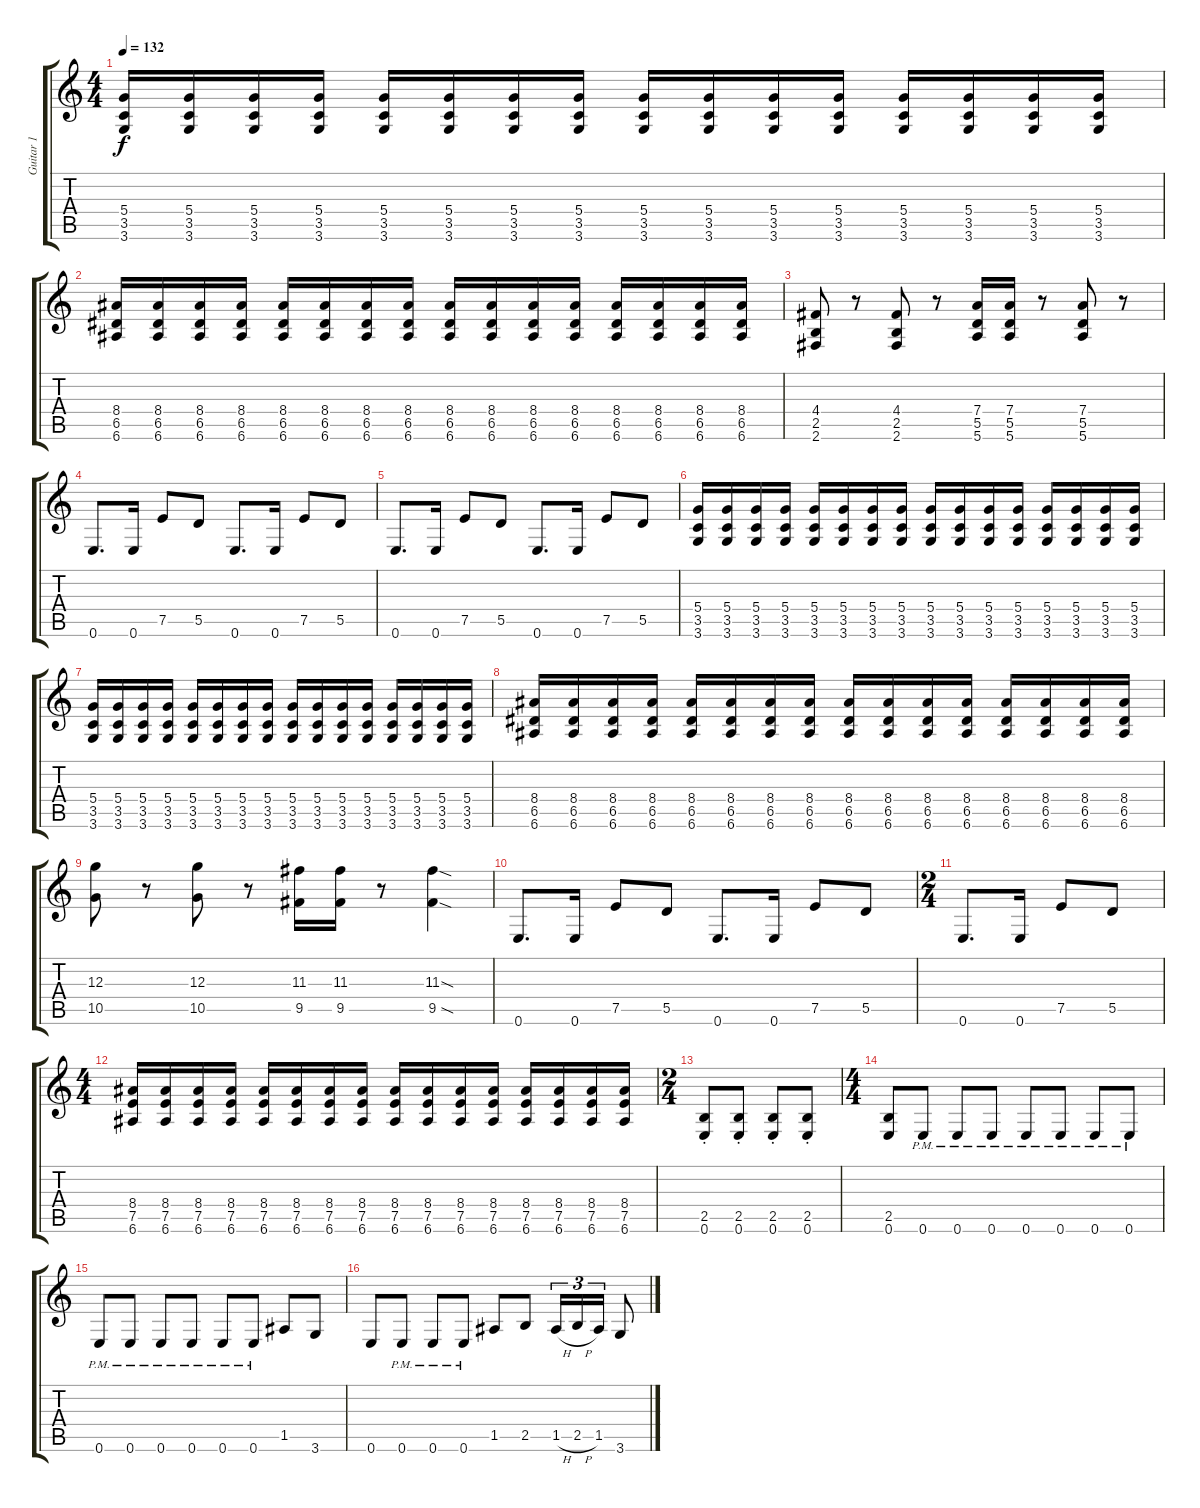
\track ("Guitar 1" "Guitar 1") {instrument distortionguitar}
\staff {score tabs}
\tuning (E4 B3 G3 D3 A2 E2) {hide}
\ts (4 4)
\tempo 132
\clef g2
\ks c
(5.4 3.5 3.6).16{dy f} (5.4 3.5 3.6).16 (5.4 3.5 3.6).16 (5.4 3.5 3.6).16 (5.4 3.5 3.6).16 (5.4 3.5 3.6).16 (5.4 3.5 3.6).16 (5.4 3.5 3.6).16 (5.4 3.5 3.6).16 (5.4 3.5 3.6).16 (5.4 3.5 3.6).16 (5.4 3.5 3.6).16 (5.4 3.5 3.6).16 (5.4 3.5 3.6).16 (5.4 3.5 3.6).16 (5.4 3.5 3.6).16 |
(8.4 6.5 6.6).16 (8.4 6.5 6.6).16 (8.4 6.5 6.6).16 (8.4 6.5 6.6).16 (8.4 6.5 6.6).16 (8.4 6.5 6.6).16 (8.4 6.5 6.6).16 (8.4 6.5 6.6).16 (8.4 6.5 6.6).16 (8.4 6.5 6.6).16 (8.4 6.5 6.6).16 (8.4 6.5 6.6).16 (8.4 6.5 6.6).16 (8.4 6.5 6.6).16 (8.4 6.5 6.6).16 (8.4 6.5 6.6).16 |
(4.4 2.5 2.6).8 r.8 (4.4 2.5 2.6).8 r.8 (7.4 5.5 5.6).16 (7.4 5.5 5.6).16 r.8 (7.4 5.5 5.6).8 r.8 |
0.6.8{d} 0.6.16 7.5.8 5.5.8 0.6.8{d} 0.6.16 7.5.8 5.5.8 |
0.6.8{d} 0.6.16 7.5.8 5.5.8 0.6.8{d} 0.6.16 7.5.8 5.5.8 |
(5.4 3.5 3.6).16 (5.4 3.5 3.6).16 (5.4 3.5 3.6).16 (5.4 3.5 3.6).16 (5.4 3.5 3.6).16 (5.4 3.5 3.6).16 (5.4 3.5 3.6).16 (5.4 3.5 3.6).16 (5.4 3.5 3.6).16 (5.4 3.5 3.6).16 (5.4 3.5 3.6).16 (5.4 3.5 3.6).16 (5.4 3.5 3.6).16 (5.4 3.5 3.6).16 (5.4 3.5 3.6).16 (5.4 3.5 3.6).16 |
(5.4 3.5 3.6).16 (5.4 3.5 3.6).16 (5.4 3.5 3.6).16 (5.4 3.5 3.6).16 (5.4 3.5 3.6).16 (5.4 3.5 3.6).16 (5.4 3.5 3.6).16 (5.4 3.5 3.6).16 (5.4 3.5 3.6).16 (5.4 3.5 3.6).16 (5.4 3.5 3.6).16 (5.4 3.5 3.6).16 (5.4 3.5 3.6).16 (5.4 3.5 3.6).16 (5.4 3.5 3.6).16 (5.4 3.5 3.6).16 |
(8.4 6.5 6.6).16 (8.4 6.5 6.6).16 (8.4 6.5 6.6).16 (8.4 6.5 6.6).16 (8.4 6.5 6.6).16 (8.4 6.5 6.6).16 (8.4 6.5 6.6).16 (8.4 6.5 6.6).16 (8.4 6.5 6.6).16 (8.4 6.5 6.6).16 (8.4 6.5 6.6).16 (8.4 6.5 6.6).16 (8.4 6.5 6.6).16 (8.4 6.5 6.6).16 (8.4 6.5 6.6).16 (8.4 6.5 6.6).16 |
(12.3 10.5).8 r.8 (12.3 10.5).8 r.8 (11.3 9.5).16 (11.3 9.5).16 r.8 (11.3{sod} 9.5{sod}).4 |
0.6.8{d} 0.6.16 7.5.8 5.5.8 0.6.8{d} 0.6.16 7.5.8 5.5.8 |
\ts (2 4)
0.6.8{d} 0.6.16 7.5.8 5.5.8 |
\ts (4 4)
(8.4 7.5 6.6).16 (8.4 7.5 6.6).16 (8.4 7.5 6.6).16 (8.4 7.5 6.6).16 (8.4 7.5 6.6).16 (8.4 7.5 6.6).16 (8.4 7.5 6.6).16 (8.4 7.5 6.6).16 (8.4 7.5 6.6).16 (8.4 7.5 6.6).16 (8.4 7.5 6.6).16 (8.4 7.5 6.6).16 (8.4 7.5 6.6).16 (8.4 7.5 6.6).16 (8.4 7.5 6.6).16 (8.4 7.5 6.6).16 |
\ts (2 4)
(2.5{st} 0.6{st}).8 (2.5{st} 0.6{st}).8 (2.5{st} 0.6{st}).8 (2.5{st} 0.6{st}).8 |
\ts (4 4)
(2.5 0.6).8 0.6{pm}.8 0.6{pm}.8 0.6{pm}.8 0.6{pm}.8 0.6{pm}.8 0.6{pm}.8 0.6{pm}.8 |
0.6{pm}.8 0.6{pm}.8 0.6{pm}.8 0.6{pm}.8 0.6{pm}.8 0.6{pm}.8 1.5.8 3.6.8 |
0.6.8 0.6{pm}.8 0.6{pm}.8 0.6{pm}.8 1.5.8 2.5.8 1.5{h}.16{tu (3 2)} 2.5{h}.16{tu (3 2)} 1.5.16{tu (3 2)} 3.6.8
